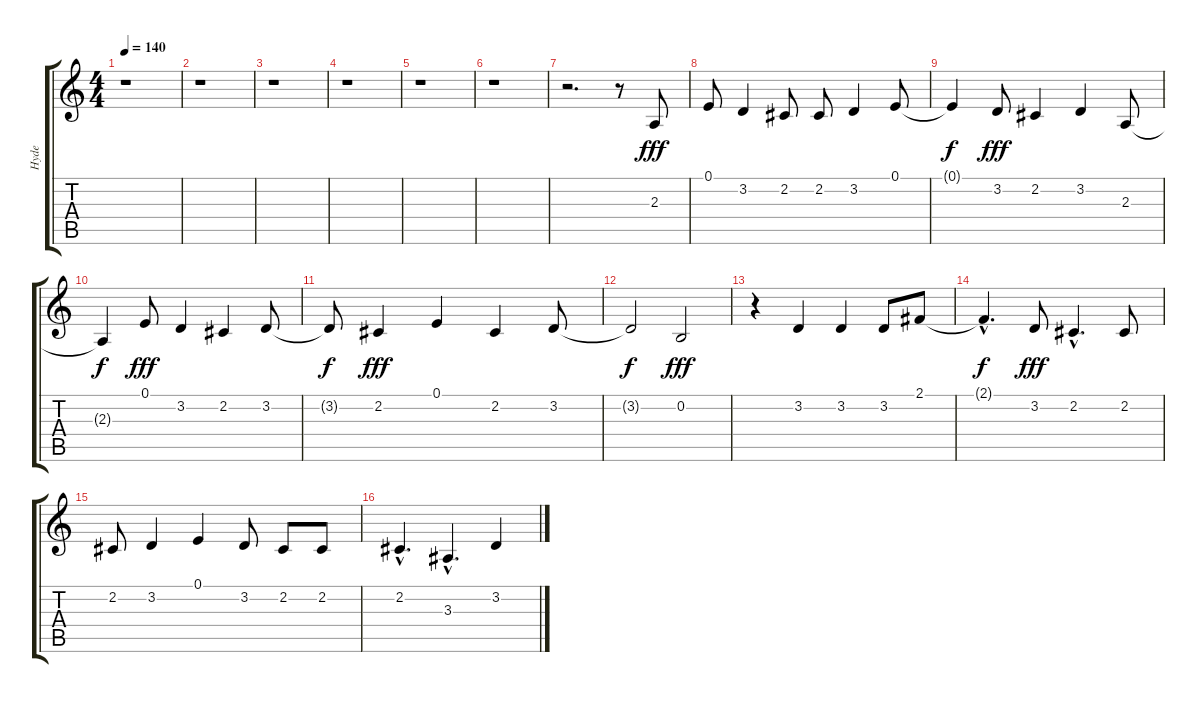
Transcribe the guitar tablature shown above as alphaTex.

\track ("Hyde" "Hyde") {instrument flute}
\staff {score tabs}
\tuning (E4 B3 G3 D3 A2 E2) {hide}
\ts (4 4)
\tempo 140
\clef g2
\ks c
r.1{dy f} |
r.1 |
r.1 |
r.1 |
r.1 |
r.1 |
r.2{d} r.8 2.3.8{dy fff} |
0.1.8 3.2.4 2.2.8 2.2.8 3.2.4 0.1.8 |
0.1{t}.4{dy f} 3.2.8{dy fff} 2.2.4 3.2.4 2.3.8 |
2.3{t}.4{dy f} 0.1.8{dy fff} 3.2.4 2.2.4 3.2.8 |
3.2{t}.8{dy f} 2.2.4{dy fff} 0.1.4 2.2.4 3.2.8 |
3.2{t}.2{dy f} 0.2.2{dy fff} |
r.4 3.2.4 3.2.4 3.2.8 2.1.8 |
2.1{hac t}.4{d dy f} 3.2.8{dy fff} 2.2{hac}.4{d} 2.2.8 |
2.2.8 3.2.4 0.1.4 3.2.8 2.2.8 2.2.8 |
2.2{hac}.4{d} 3.3{hac}.4{d} 3.2.4
